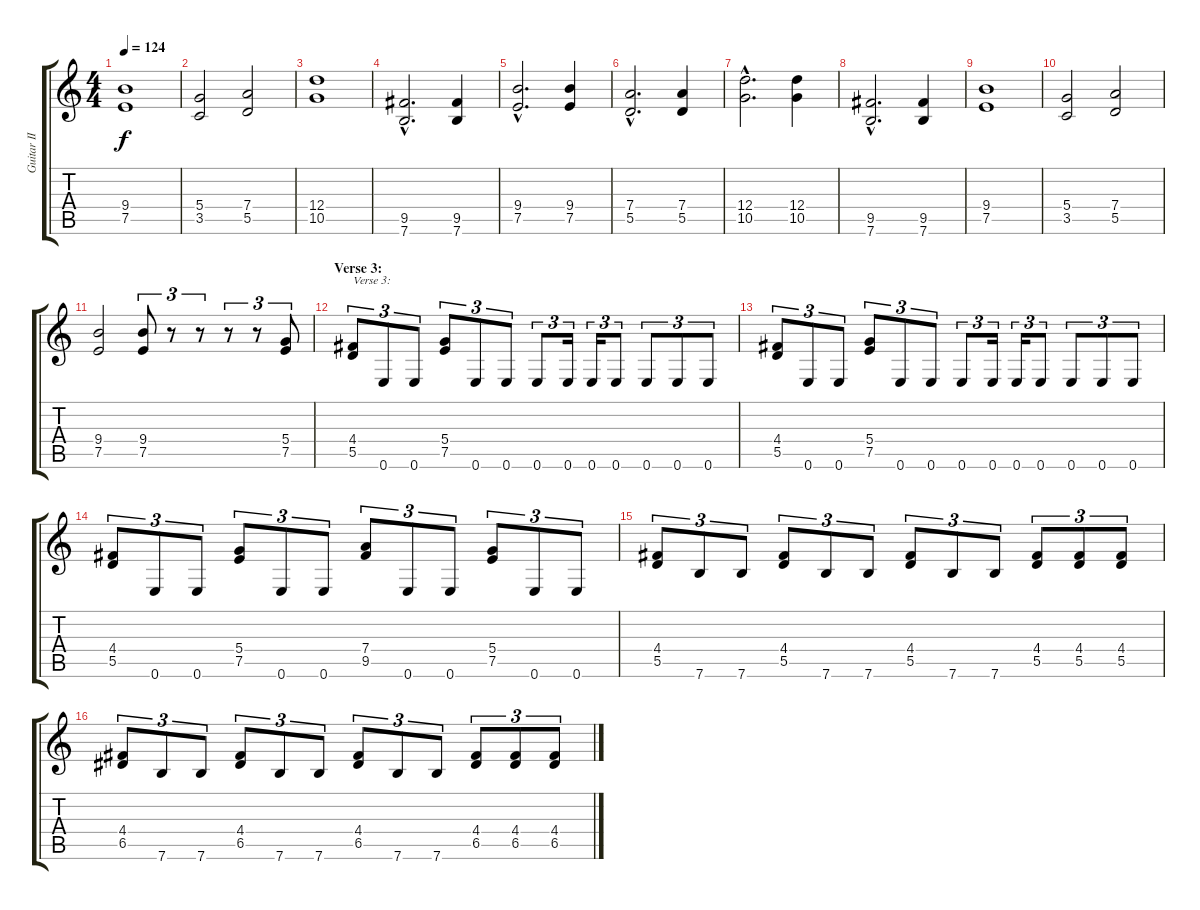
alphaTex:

\track ("Guitar II" "Guitar II") {instrument distortionguitar}
\staff {score tabs}
\tuning (E4 B3 G3 D3 A2 E2) {hide}
\ts (4 4)
\tempo 124
\clef g2
\ks c
(9.4 7.5).1{dy f} |
(5.4 3.5).2 (7.4 5.5).2 |
(12.4 10.5).1 |
(9.5{hac} 7.6{hac}).2{d} (9.5 7.6).4 |
(9.4{hac} 7.5{hac}).2{d} (9.4 7.5).4 |
(7.4{hac} 5.5{hac}).2{d} (7.4 5.5).4 |
(12.4{hac} 10.5{hac}).2{d} (12.4 10.5).4 |
(9.5{hac} 7.6{hac}).2{d} (9.5 7.6).4 |
(9.4 7.5).1 |
(5.4 3.5).2 (7.4 5.5).2 |
(9.4 7.5).2 (9.4 7.5).8{tu (3 2)} r.8{tu (3 2)} r.8{tu (3 2)} r.8{tu (3 2)} r.8{tu (3 2)} (5.4 7.5).8{tu (3 2)} |
\section ("" "Verse 3:")
(4.4 5.5).8{tu (3 2) txt "Verse 3:"} 0.6.8{tu (3 2)} 0.6.8{tu (3 2)} (5.4 7.5).8{tu (3 2)} 0.6.8{tu (3 2)} 0.6.8{tu (3 2)} 0.6.8{tu (3 2)} 0.6.16{tu (3 2)} 0.6.16{tu (3 2)} 0.6.8{tu (3 2)} 0.6.8{tu (3 2)} 0.6.8{tu (3 2)} 0.6.8{tu (3 2)} |
(4.4 5.5).8{tu (3 2)} 0.6.8{tu (3 2)} 0.6.8{tu (3 2)} (5.4 7.5).8{tu (3 2)} 0.6.8{tu (3 2)} 0.6.8{tu (3 2)} 0.6.8{tu (3 2)} 0.6.16{tu (3 2)} 0.6.16{tu (3 2)} 0.6.8{tu (3 2)} 0.6.8{tu (3 2)} 0.6.8{tu (3 2)} 0.6.8{tu (3 2)} |
(4.4 5.5).8{tu (3 2)} 0.6.8{tu (3 2)} 0.6.8{tu (3 2)} (5.4 7.5).8{tu (3 2)} 0.6.8{tu (3 2)} 0.6.8{tu (3 2)} (7.4 9.5).8{tu (3 2)} 0.6.8{tu (3 2)} 0.6.8{tu (3 2)} (5.4 7.5).8{tu (3 2)} 0.6.8{tu (3 2)} 0.6.8{tu (3 2)} |
(4.4 5.5).8{tu (3 2)} 7.6.8{tu (3 2)} 7.6.8{tu (3 2)} (4.4 5.5).8{tu (3 2)} 7.6.8{tu (3 2)} 7.6.8{tu (3 2)} (4.4 5.5).8{tu (3 2)} 7.6.8{tu (3 2)} 7.6.8{tu (3 2)} (4.4 5.5).8{tu (3 2)} (4.4 5.5).8{tu (3 2)} (4.4 5.5).8{tu (3 2)} |
(4.4 6.5).8{tu (3 2)} 7.6.8{tu (3 2)} 7.6.8{tu (3 2)} (4.4 6.5).8{tu (3 2)} 7.6.8{tu (3 2)} 7.6.8{tu (3 2)} (4.4 6.5).8{tu (3 2)} 7.6.8{tu (3 2)} 7.6.8{tu (3 2)} (4.4 6.5).8{tu (3 2)} (4.4 6.5).8{tu (3 2)} (4.4 6.5).8{tu (3 2)}
